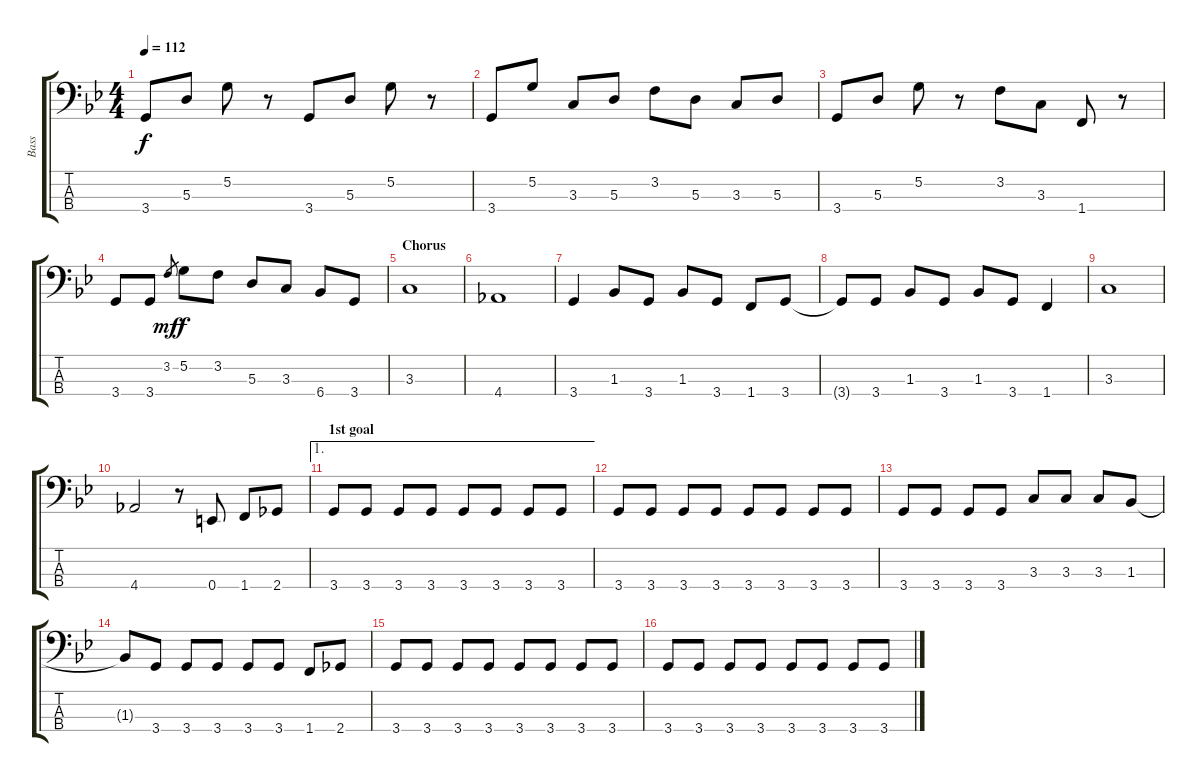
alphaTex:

\track ("Bass" "Bass") {instrument electricbasspick}
\staff {score tabs}
\tuning (G2 D2 A1 E1) {hide}
\ts (4 4)
\tempo 112
\clef f4
\ks bb
3.4.8{dy f} 5.3.8 5.2.8 r.8 3.4.8 5.3.8 5.2.8 r.8 |
3.4.8 5.2.8 3.3.8 5.3.8 3.2.8 5.3.8 3.3.8 5.3.8 |
3.4.8 5.3.8 5.2.8 r.8 3.2.8 3.3.8 1.4.8 r.8 |
3.4.8 3.4.8 3.2.8{gr dy mf} 5.2.8{dy f} 3.2.8 5.3.8 3.3.8 6.4.8 3.4.8 |
\section ("" "Chorus")
3.3.1 |
4.4.1 |
3.4.4 1.3.8 3.4.8 1.3.8 3.4.8 1.4.8 3.4.8 |
3.4{t}.8 3.4.8 1.3.8 3.4.8 1.3.8 3.4.8 1.4.4 |
3.3.1 |
4.4.2 r.8 0.4.8 1.4.8 2.4.8 |
\ae 1
\section ("" "1st goal")
3.4.8 3.4.8 3.4.8 3.4.8 3.4.8 3.4.8 3.4.8 3.4.8 |
3.4.8 3.4.8 3.4.8 3.4.8 3.4.8 3.4.8 3.4.8 3.4.8 |
3.4.8 3.4.8 3.4.8 3.4.8 3.3.8 3.3.8 3.3.8 1.3.8 |
1.3{t}.8 3.4.8 3.4.8 3.4.8 3.4.8 3.4.8 1.4.8 2.4.8 |
3.4.8 3.4.8 3.4.8 3.4.8 3.4.8 3.4.8 3.4.8 3.4.8 |
3.4.8 3.4.8 3.4.8 3.4.8 3.4.8 3.4.8 3.4.8 3.4.8
